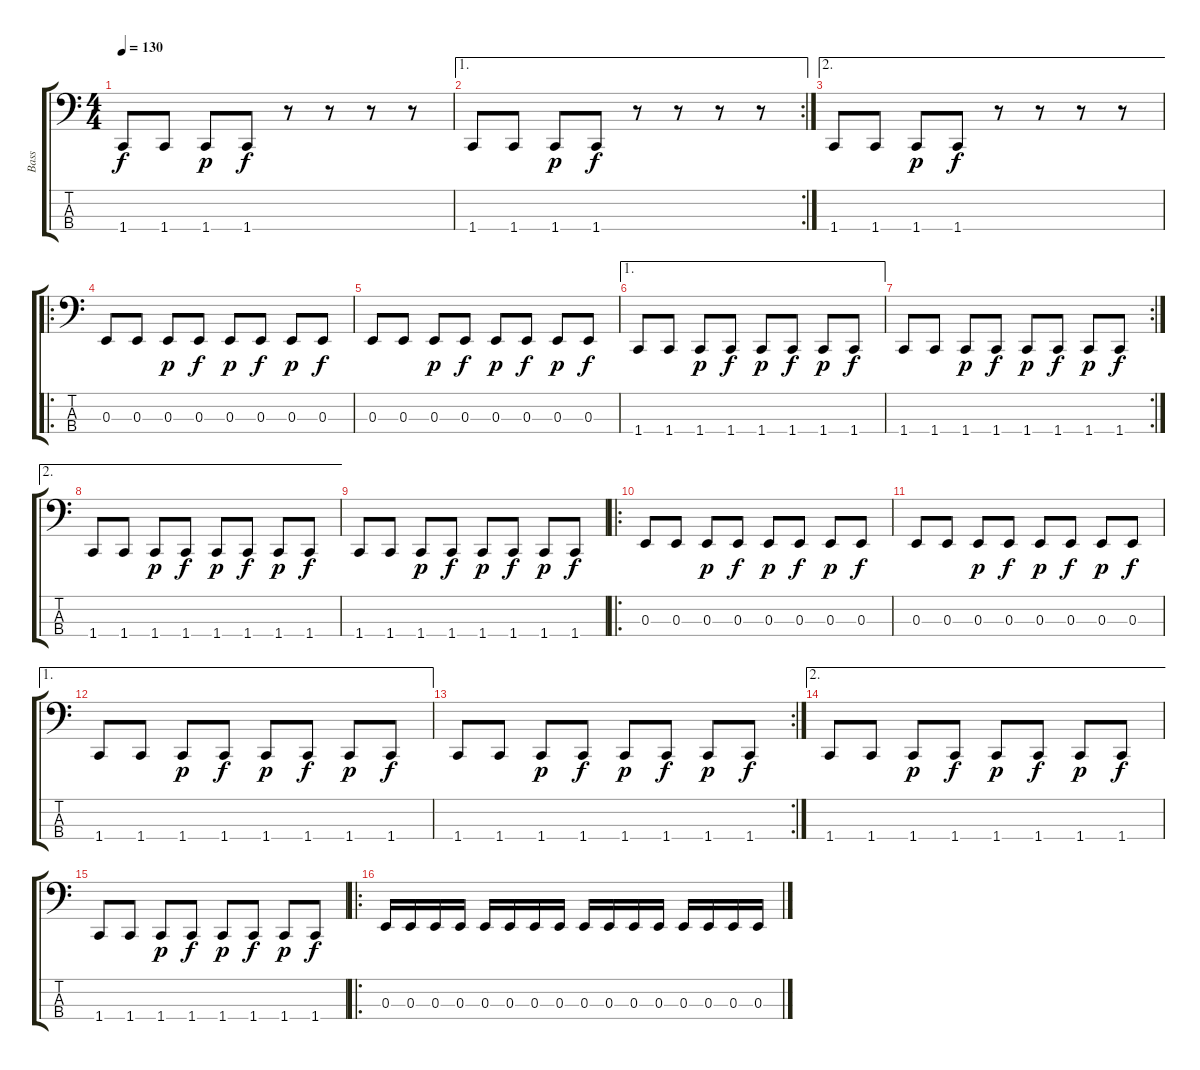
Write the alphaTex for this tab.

\track ("Bass" "Bass") {instrument electricbassfinger}
\staff {score tabs}
\tuning (D2 A1 E1 B0) {hide}
\ts (4 4)
\tempo 130
\clef f4
\ks c
1.4.8{dy f} 1.4.8 1.4.8{dy p} 1.4.8{dy f} r.8 r.8 r.8 r.8 |
\ae 1
\rc 2
1.4.8 1.4.8 1.4.8{dy p} 1.4.8{dy f} r.8 r.8 r.8 r.8 |
\ae 2
1.4.8 1.4.8 1.4.8{dy p} 1.4.8{dy f} r.8 r.8 r.8 r.8 |
\ro
0.3.8 0.3.8 0.3.8{dy p} 0.3.8{dy f} 0.3.8{dy p} 0.3.8{dy f} 0.3.8{dy p} 0.3.8{dy f} |
0.3.8 0.3.8 0.3.8{dy p} 0.3.8{dy f} 0.3.8{dy p} 0.3.8{dy f} 0.3.8{dy p} 0.3.8{dy f} |
\ae 1
1.4.8 1.4.8 1.4.8{dy p} 1.4.8{dy f} 1.4.8{dy p} 1.4.8{dy f} 1.4.8{dy p} 1.4.8{dy f} |
\rc 2
1.4.8 1.4.8 1.4.8{dy p} 1.4.8{dy f} 1.4.8{dy p} 1.4.8{dy f} 1.4.8{dy p} 1.4.8{dy f} |
\ae 2
1.4.8 1.4.8 1.4.8{dy p} 1.4.8{dy f} 1.4.8{dy p} 1.4.8{dy f} 1.4.8{dy p} 1.4.8{dy f} |
1.4.8 1.4.8 1.4.8{dy p} 1.4.8{dy f} 1.4.8{dy p} 1.4.8{dy f} 1.4.8{dy p} 1.4.8{dy f} |
\ro
0.3.8 0.3.8 0.3.8{dy p} 0.3.8{dy f} 0.3.8{dy p} 0.3.8{dy f} 0.3.8{dy p} 0.3.8{dy f} |
0.3.8 0.3.8 0.3.8{dy p} 0.3.8{dy f} 0.3.8{dy p} 0.3.8{dy f} 0.3.8{dy p} 0.3.8{dy f} |
\ae 1
1.4.8 1.4.8 1.4.8{dy p} 1.4.8{dy f} 1.4.8{dy p} 1.4.8{dy f} 1.4.8{dy p} 1.4.8{dy f} |
\rc 2
1.4.8 1.4.8 1.4.8{dy p} 1.4.8{dy f} 1.4.8{dy p} 1.4.8{dy f} 1.4.8{dy p} 1.4.8{dy f} |
\ae 2
1.4.8 1.4.8 1.4.8{dy p} 1.4.8{dy f} 1.4.8{dy p} 1.4.8{dy f} 1.4.8{dy p} 1.4.8{dy f} |
1.4.8 1.4.8 1.4.8{dy p} 1.4.8{dy f} 1.4.8{dy p} 1.4.8{dy f} 1.4.8{dy p} 1.4.8{dy f} |
\ro
0.3.16 0.3.16 0.3.16 0.3.16 0.3.16 0.3.16 0.3.16 0.3.16 0.3.16 0.3.16 0.3.16 0.3.16 0.3.16 0.3.16 0.3.16 0.3.16
